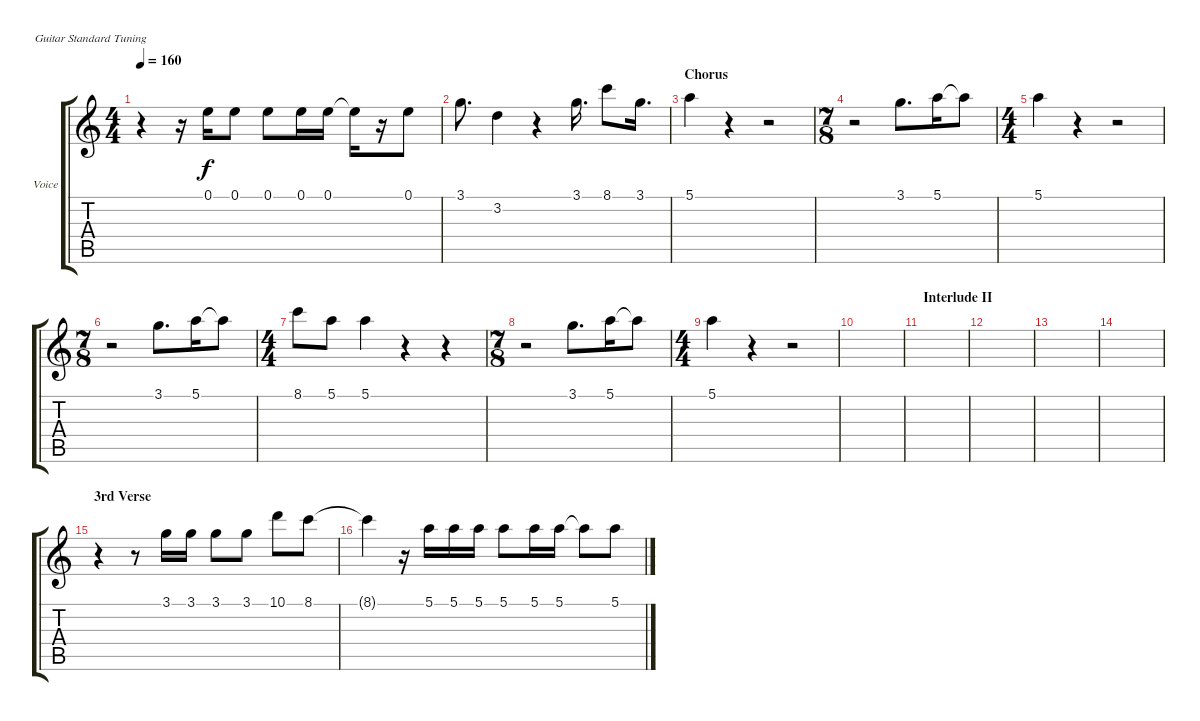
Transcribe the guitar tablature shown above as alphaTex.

\bracketExtendMode groupsimilarinstruments
\firstSystemTrackNameOrientation horizontal
\otherSystemsTrackNameOrientation horizontal
\track ("Voice" "Voice") {mute instrument lead6voice}
\staff {score tabs}
\tuning (E4 B3 G3 D3 A2 E2)
\displaytranspose 12
\ts (4 4)
\tempo 160
\clef g2
\ks c
r.4{dy f} r.16 0.1.16 0.1.8 0.1.8 0.1.16 0.1.16 0.1{t}.16 r.16 0.1.8 |
3.1.8{d} 3.2.4 r.4 3.1.16{d} 8.1.8 3.1.16{d} |
\section ("" "Chorus")
5.1.4 r.4 r.2 |
\ts (7 8)
r.2 3.1.8{d} 5.1.16 5.1{t}.8 |
\ts (4 4)
5.1.4 r.4 r.2 |
\ts (7 8)
r.2 3.1.8{d} 5.1.16 5.1{t}.8 |
\ts (4 4)
8.1.8 5.1.8 5.1.4 r.4 r.4 |
\ts (7 8)
r.2 3.1.8{d} 5.1.16 5.1{t}.8 |
\ts (4 4)
5.1.4 r.4 r.2 |
|
\section ("" "Interlude II")
|
|
|
|
\section ("" "3rd Verse")
r.4 r.8 3.1.16 3.1.16 3.1.8 3.1.8 10.1.8 8.1.8 |
8.1{t}.4 r.16 5.1.16 5.1.16 5.1.16 5.1.8 5.1.16 5.1.16 5.1{t}.8 5.1.8
